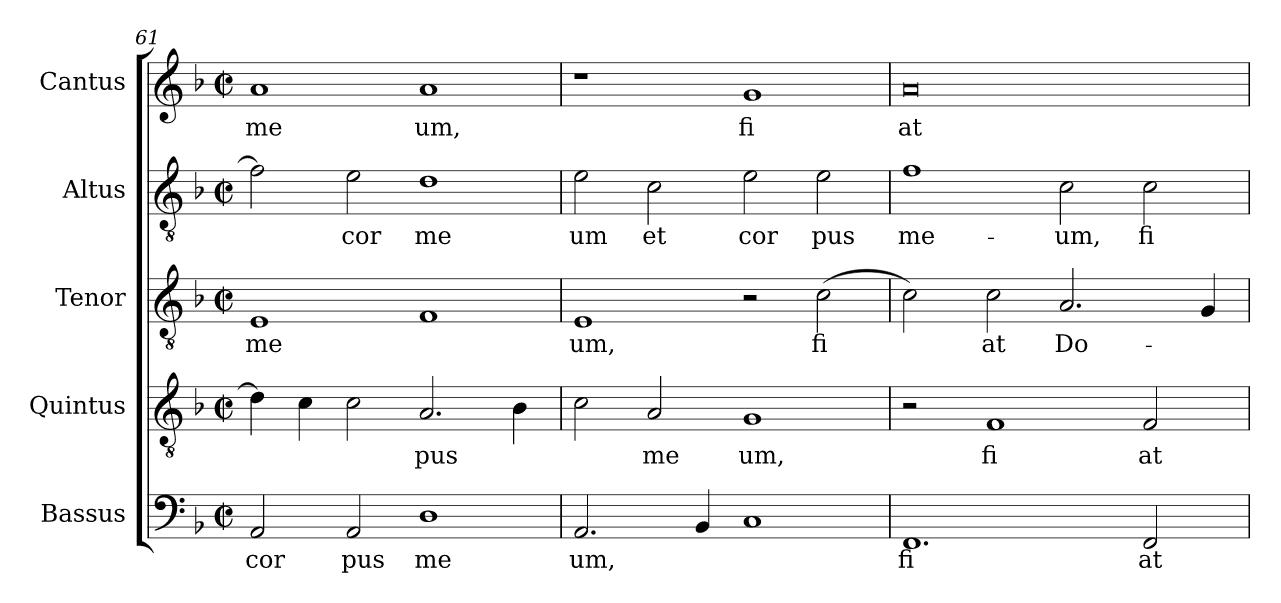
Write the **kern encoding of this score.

**kern	**text	**kern	**text	**kern	**text	**kern	**text	**kern	**text
*part5	*part5	*part4	*part4	*part3	*part3	*part2	*part2	*part1	*part1
*staff5	*staff5	*staff4	*staff4	*staff3	*staff3	*staff2	*staff2	*staff1	*staff1
*I"Bassus	*	*I"Quintus	*	*I"Tenor	*	*I"Altus	*	*I"Cantus	*
*clefF4	*	*clefGv2	*	*clefGv2	*	*clefGv2	*	*clefG2	*
*k[b-]	*	*k[b-]	*	*k[b-]	*	*k[b-]	*	*k[b-]	*
*F:	*	*F:	*	*F:	*	*F:	*	*F:	*
*M2/2	*	*M2/2	*	*M2/2	*	*M2/2	*	*M2/2	*
*met(c|)	*	*met(c|)	*	*met(c|)	*	*met(c|)	*	*met(c|)	*
=61	=61	=61	=61	=61	=61	=61	=61	=61	=61
!	!LO:LY:b:cj	!	!	!	!LO:LY:b:cj	!	!	!	!LO:LY:b:cj
2AA/	cor	4d\]	.	1E	me	2f\]	.	1a	me
.	.	4c\	.	.	.	.	.	.	.
!	!LO:LY:b:cj	!	!	!	!	!	!LO:LY:b:cj	!	!
2AA/	pus	2c\	.	.	.	2e\	cor	.	.
!	!LO:LY:b:cj	!	!LO:LY:b	!	!	!	!LO:LY:b:cj	!	!LO:LY:b:cj
1D	me	2.A/	pus	1F	.	1d	me	1a	um,
.	.	4B-\	.	.	.	.	.	.	.
=62	=62	=62	=62	=62	=62	=62	=62	=62	=62
!	!LO:LY:b	!	!	!	!LO:LY:b:cj	!	!LO:LY:b:cj	!	!
2.AA/	um,	2c\	.	1E	um,	2e\	um	1r	.
!	!	!	!LO:LY:b:cj	!	!	!	!LO:LY:b:cj	!	!
.	.	2A/	me	.	.	2c\	et	.	.
4BB-/	.	.	.	.	.	.	.	.	.
!	!	!	!LO:LY:b:cj	!	!	!	!LO:LY:b:cj	!	!LO:LY:b:cj
1C	.	1G	um,	2r	.	2e\	cor	1g	fi
!	!	!	!	!	!LO:LY:b:cj	!	!LO:LY:b:cj	!	!
.	.	.	.	(<2c\	fi	2e\	pus	.	.
!!LO:LB:g=z
=63	=63	=63	=63	=63	=63	=63	=63	=63	=63
!	!LO:LY:b:cj	!	!	!	!	!	!LO:LY:b:cj	!	!LO:LY:b:cj
*	*	*^	*	*	*	*	*	*	*
1.FF	fi	2r	32ryy	.	2c\)	.	1f	me-	0a	at
.	.	.	1ryy	.	.	.	.	.	.	.
!	!	!	!	!LO:LY:b:cj	!	!LO:LY:b:cj	!	!	!	!
.	.	1F	.	fi	2c\	at	.	.	.	.
!	!	!	!	!	!	!LO:LY:b	!	!LO:LY:b:cj	!	!
.	.	.	.	.	2.A/	Do-	2c\	-um,	.	.
.	.	.	2ryy	.	.	.	.	.	.	.
!	!LO:LY:b:cj	!	!	!LO:LY:b:cj	!	!	!	!LO:LY:b:cj	!	!
2FF/	at	2F/	.	at	.	.	2c\	fi-	.	.
.	.	.	4...ryy	.	.	.	.	.	.	.
.	.	.	.	.	4G/	.	.	.	.	.
*	*	*v	*v	*	*	*	*	*	*	*
=	=	=	=	=	=	=	=	=	=
*-	*-	*-	*-	*-	*-	*-	*-	*-	*-
